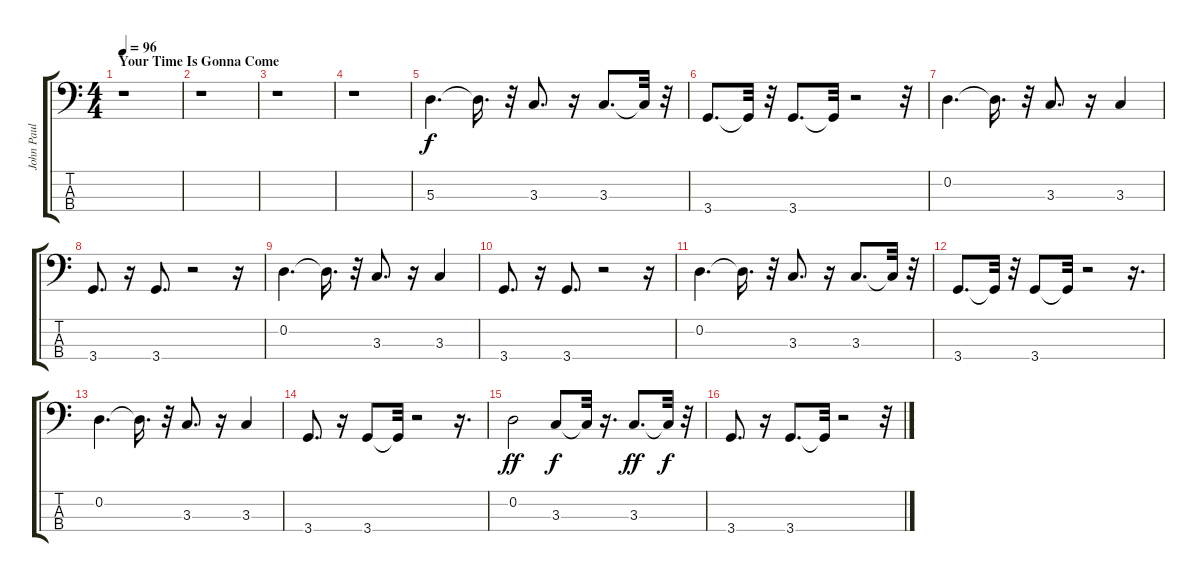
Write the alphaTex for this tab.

\track ("John Paul Jones - Bass Guitar" "John Paul ") {instrument electricbassfinger}
\staff {score tabs}
\tuning (G2 D2 A1 E1) {hide}
\ts (4 4)
\section ("" "Your Time Is Gonna Come")
\tempo 96
\tempo 77
\tempo 96
\clef f4
\ks c
r.1{dy f volume 14 balance 8 instrument electricbassfinger} |
r.1 |
r.1 |
r.1 |
5.3.4{d} 5.3{t}.16{d} r.32 3.3.8{d} r.16 3.3.8{d} 3.3{t}.32 r.32 |
3.4.8{d} 3.4{t}.32 r.32 3.4.8{d} 3.4{t}.32 r.2 r.32 |
0.2.4{d} 0.2{t}.16{d} r.32 3.3.8{d} r.16 3.3.4 |
3.4.8{d} r.16 3.4.8{d} r.2 r.16 |
0.2.4{d} 0.2{t}.16{d} r.32 3.3.8{d} r.16 3.3.4 |
3.4.8{d} r.16 3.4.8{d} r.2 r.16 |
0.2.4{d} 0.2{t}.16{d} r.32 3.3.8{d} r.16 3.3.8{d} 3.3{t}.32 r.32 |
3.4.8{d} 3.4{t}.32 r.32 3.4.8 3.4{t}.32 r.2 r.16{d} |
0.2.4{d} 0.2{t}.16{d} r.32 3.3.8{d} r.16 3.3.4 |
3.4.8{d} r.16 3.4.8 3.4{t}.32 r.2 r.16{d} |
0.2.2{dy ff} 3.3.8{dy f} 3.3{t}.32 r.16{d} 3.3.8{d dy ff} 3.3{t}.32{dy f} r.32 |
3.4.8{d} r.16 3.4.8{d} 3.4{t}.32 r.2 r.32
